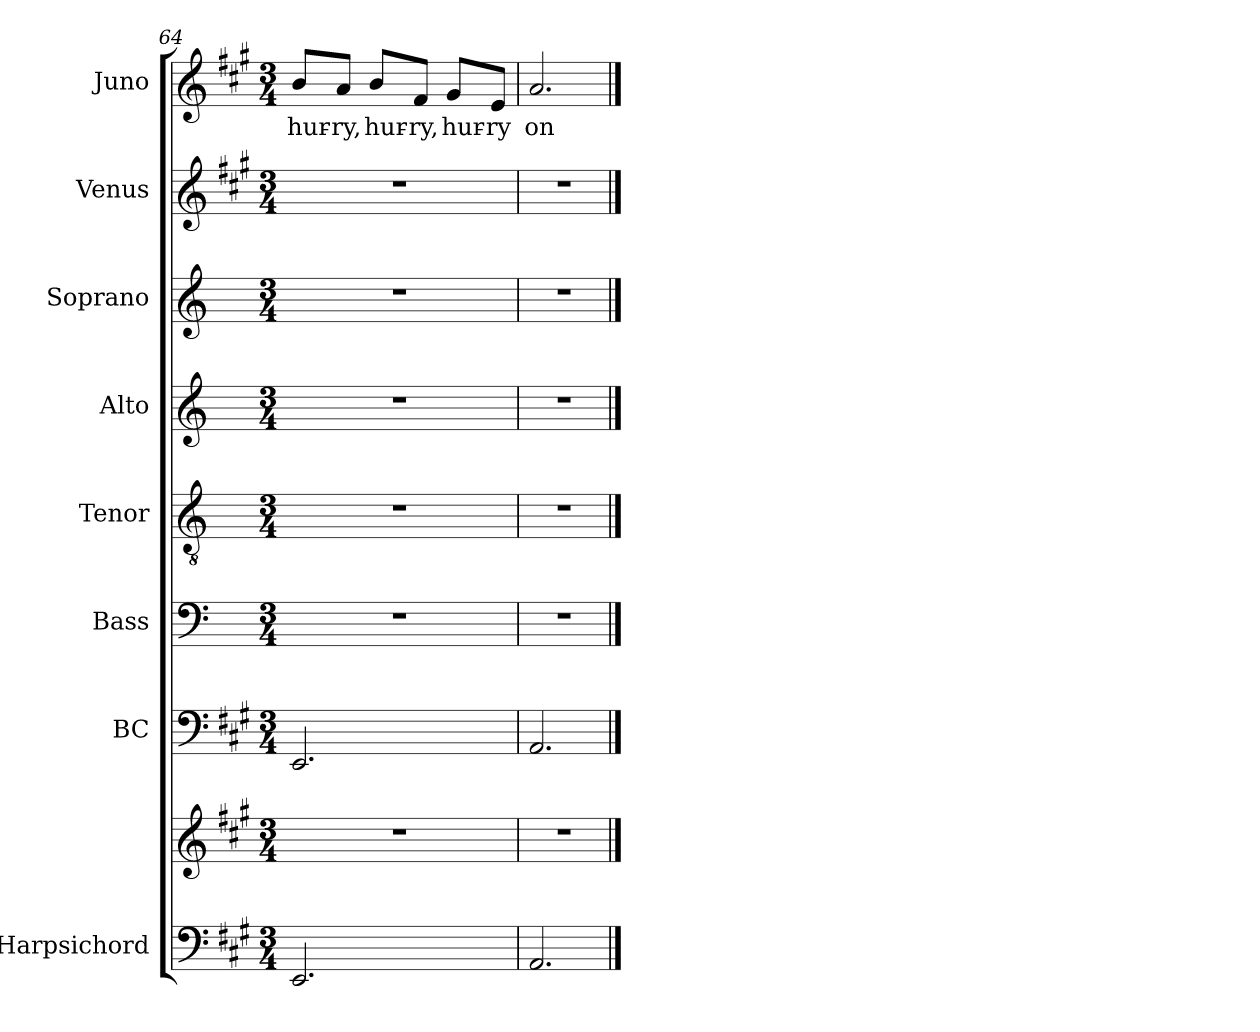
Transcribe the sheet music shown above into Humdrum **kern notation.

**kern	**kern	**kern	**kern	**kern	**kern	**kern	**kern	**kern	**text
*part8	*part8	*part7	*part6	*part5	*part4	*part3	*part2	*part1	*part1
*staff9	*staff8	*staff7	*staff6	*staff5	*staff4	*staff3	*staff2	*staff1	*staff1
*I"Harpsichord	*	*I"BC	*I"Bass	*I"Tenor	*I"Alto	*I"Soprano	*I"Venus	*I"Juno	*
*I'Hch.	*	*I'BC	*I'B.	*I'T.	*I'A.	*I'S.	*I'V.	*I'J.	*
*clefF4	*clefG2	*clefF4	*clefF4	*clefGv2	*clefG2	*clefG2	*clefG2	*clefG2	*
*k[f#c#g#]	*k[f#c#g#]	*k[f#c#g#]	*k[]	*k[]	*k[]	*k[]	*k[f#c#g#]	*k[f#c#g#]	*
*M3/4	*M3/4	*M3/4	*M3/4	*M3/4	*M3/4	*M3/4	*M3/4	*M3/4	*
=64	=64	=64	=64	=64	=64	=64	=64	=64	=64
!	!	!	!	!	!	!	!	!	!LO:LY:b
2.EE/	2.r	2.EE/	2.r	2.r	2.r	2.r	2.r	8b/L	hur-
!	!	!	!	!	!	!	!	!	!LO:LY:b
.	.	.	.	.	.	.	.	8a/J	-ry,
!	!	!	!	!	!	!	!	!	!LO:LY:b
.	.	.	.	.	.	.	.	8b/L	hur-
!	!	!	!	!	!	!	!	!	!LO:LY:b
.	.	.	.	.	.	.	.	8f#/J	-ry,
!	!	!	!	!	!	!	!	!	!LO:LY:b
.	.	.	.	.	.	.	.	8g#/L	hur-
!	!	!	!	!	!	!	!	!	!LO:LY:b
.	.	.	.	.	.	.	.	8e/J	-ry
=65	=65	=65	=65	=65	=65	=65	=65	=65	=65
!	!	!	!	!	!	!	!	!	!LO:LY:b
2.AA/	2.r	2.AA/	2.r	2.r	2.r	2.r	2.r	2.a/	on
==	==	==	==	==	==	==	==	==	==
*-	*-	*-	*-	*-	*-	*-	*-	*-	*-
